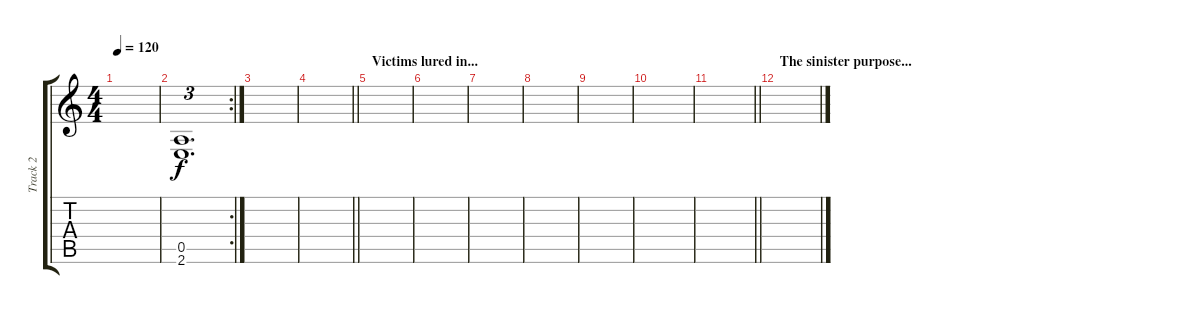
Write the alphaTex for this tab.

\track ("Track 2" "Track 2") {instrument distortionguitar}
\staff {score tabs}
\tuning (E4 B3 G3 D3 A2 D2) {hide}
\ts (4 4)
\tempo 120
\clef g2
\ks c
|
\rc 2
(0.5 2.6).1{d tu (3 2)} |
|
\barLineRight lightlight
|
\section ("" "Victims lured in...")
|
|
|
|
|
|
\barLineRight lightlight
|
\section ("" "The sinister purpose...")
